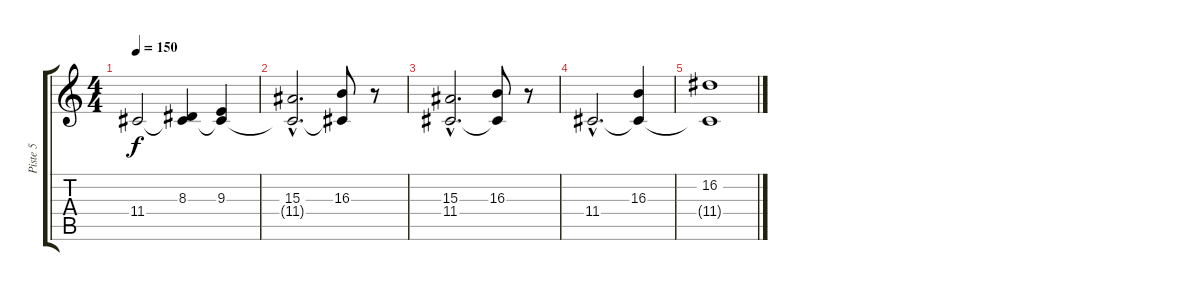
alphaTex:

\track ("Piste 5" "Piste 5") {instrument drawbarorgan}
\staff {score tabs}
\tuning (E4 B3 G3 D3 A2 E2) {hide}
\ts (4 4)
\tempo 150
\clef g2
\ks c
11.4.2{dy f} (8.3 11.4{t}).4 (9.3 11.4{t}).4 |
(15.3{hac} 11.4{hac t}).2{d} (16.3 11.4{t}).8 r.8 |
(15.3{hac} 11.4{hac}).2{d} (16.3 11.4{t}).8 r.8 |
11.4{hac}.2{d} (16.3 11.4{t}).4 |
(16.2 11.4{t}).1
